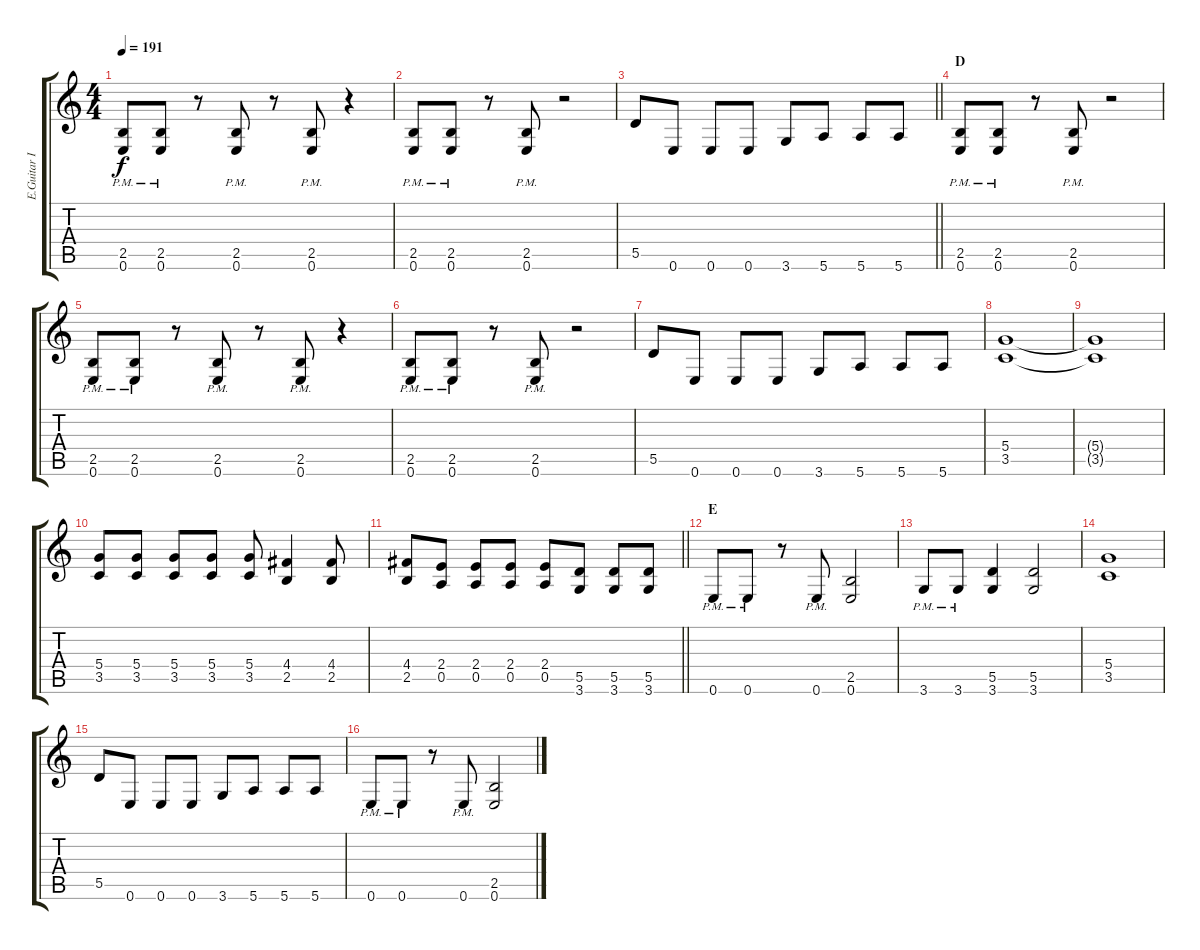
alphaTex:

\track ("E.Guitar II" "E.Guitar I") {instrument distortionguitar}
\staff {score tabs}
\tuning (E4 B3 G3 D3 A2 E2) {hide}
\ts (4 4)
\tempo 191
\clef g2
\ks c
(2.5{pm} 0.6{pm}).8{dy f} (2.5{pm} 0.6{pm}).8 r.8 (2.5{pm} 0.6{pm}).8 r.8 (2.5{pm} 0.6{pm}).8 r.4 |
(2.5{pm} 0.6{pm}).8 (2.5{pm} 0.6{pm}).8 r.8 (2.5{pm} 0.6{pm}).8 r.2 |
\barLineRight lightlight
5.5.8 0.6.8 0.6.8 0.6.8 3.6.8 5.6.8 5.6.8 5.6.8 |
\section ("" "D")
(2.5{pm} 0.6{pm}).8 (2.5{pm} 0.6{pm}).8 r.8 (2.5{pm} 0.6{pm}).8 r.2 |
(2.5{pm} 0.6{pm}).8 (2.5{pm} 0.6{pm}).8 r.8 (2.5{pm} 0.6{pm}).8 r.8 (2.5{pm} 0.6{pm}).8 r.4 |
(2.5{pm} 0.6{pm}).8 (2.5{pm} 0.6{pm}).8 r.8 (2.5{pm} 0.6{pm}).8 r.2 |
5.5.8 0.6.8 0.6.8 0.6.8 3.6.8 5.6.8 5.6.8 5.6.8 |
(5.4 3.5).1 |
(5.4{t} 3.5{t}).1 |
(5.4 3.5).8 (5.4 3.5).8 (5.4 3.5).8 (5.4 3.5).8 (5.4 3.5).8 (4.4 2.5).4 (4.4 2.5).8 |
\barLineRight lightlight
(4.4 2.5).8 (2.4 0.5).8 (2.4 0.5).8 (2.4 0.5).8 (2.4 0.5).8 (5.5 3.6).8 (5.5 3.6).8 (5.5 3.6).8 |
\section ("" "E")
0.6{pm}.8 0.6{pm}.8 r.8 0.6{pm}.8 (2.5 0.6).2 |
3.6{pm}.8 3.6{pm}.8 (5.5 3.6).4 (5.5 3.6).2 |
(5.4 3.5).1 |
5.5.8 0.6.8 0.6.8 0.6.8 3.6.8 5.6.8 5.6.8 5.6.8 |
0.6{pm}.8 0.6{pm}.8 r.8 0.6{pm}.8 (2.5 0.6).2
